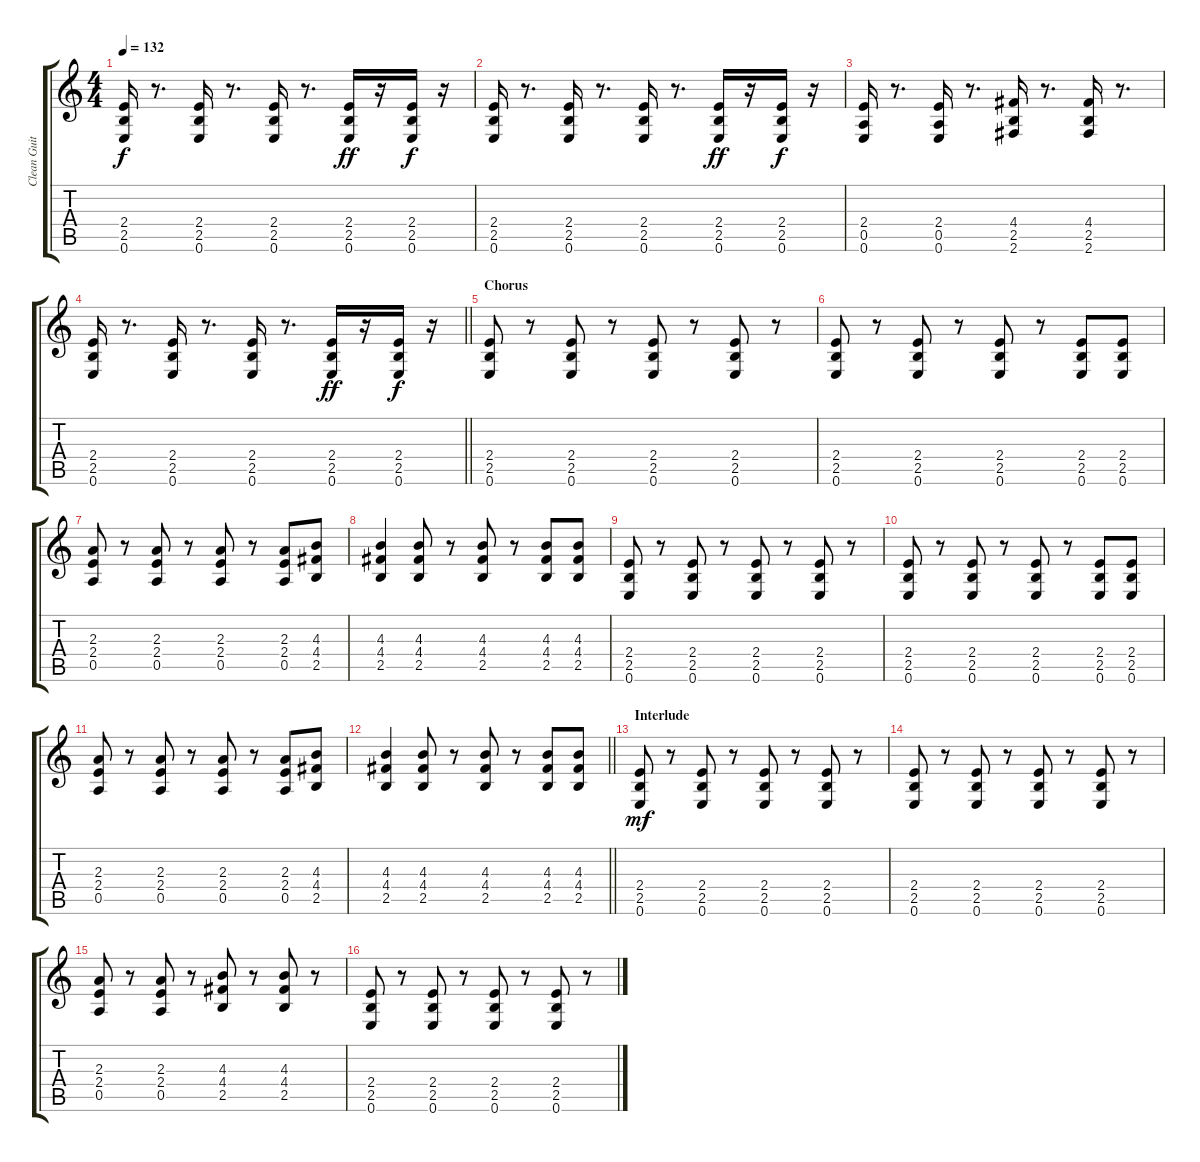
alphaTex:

\track ("Clean Guitar" "Clean Guit") {instrument electricguitarclean}
\staff {score tabs}
\tuning (E4 B3 G3 D3 A2 E2) {hide}
\ts (4 4)
\tempo 132
\clef g2
\ks c
(2.4 2.5 0.6).16{dy f} r.8{d} (2.4 2.5 0.6).16 r.8{d} (2.4 2.5 0.6).16 r.8{d} (2.4 2.5 0.6).16{dy ff} r.16 (2.4 2.5 0.6).16{dy f} r.16 |
(2.4 2.5 0.6).16 r.8{d} (2.4 2.5 0.6).16 r.8{d} (2.4 2.5 0.6).16 r.8{d} (2.4 2.5 0.6).16{dy ff} r.16 (2.4 2.5 0.6).16{dy f} r.16 |
(2.4 0.5 0.6).16 r.8{d} (2.4 0.5 0.6).16 r.8{d} (4.4 2.5 2.6).16 r.8{d} (4.4 2.5 2.6).16 r.8{d} |
\barLineRight lightlight
(2.4 2.5 0.6).16 r.8{d} (2.4 2.5 0.6).16 r.8{d} (2.4 2.5 0.6).16 r.8{d} (2.4 2.5 0.6).16{dy ff} r.16 (2.4 2.5 0.6).16{dy f} r.16 |
\section ("" "Chorus")
(2.4 2.5 0.6).8 r.8 (2.4 2.5 0.6).8 r.8 (2.4 2.5 0.6).8 r.8 (2.4 2.5 0.6).8 r.8 |
(2.4 2.5 0.6).8 r.8 (2.4 2.5 0.6).8 r.8 (2.4 2.5 0.6).8 r.8 (2.4 2.5 0.6).8 (2.4 2.5 0.6).8 |
(2.3 2.4 0.5).8 r.8 (2.3 2.4 0.5).8 r.8 (2.3 2.4 0.5).8 r.8 (2.3 2.4 0.5).8 (4.3 4.4 2.5).8 |
(4.3 4.4 2.5).4 (4.3 4.4 2.5).8 r.8 (4.3 4.4 2.5).8 r.8 (4.3 4.4 2.5).8 (4.3 4.4 2.5).8 |
(2.4 2.5 0.6).8 r.8 (2.4 2.5 0.6).8 r.8 (2.4 2.5 0.6).8 r.8 (2.4 2.5 0.6).8 r.8 |
(2.4 2.5 0.6).8 r.8 (2.4 2.5 0.6).8 r.8 (2.4 2.5 0.6).8 r.8 (2.4 2.5 0.6).8 (2.4 2.5 0.6).8 |
(2.3 2.4 0.5).8 r.8 (2.3 2.4 0.5).8 r.8 (2.3 2.4 0.5).8 r.8 (2.3 2.4 0.5).8 (4.3 4.4 2.5).8 |
\barLineRight lightlight
(4.3 4.4 2.5).4 (4.3 4.4 2.5).8 r.8 (4.3 4.4 2.5).8 r.8 (4.3 4.4 2.5).8 (4.3 4.4 2.5).8 |
\section ("" "Interlude")
(2.4 2.5 0.6).8{dy mf} r.8 (2.4 2.5 0.6).8 r.8 (2.4 2.5 0.6).8 r.8 (2.4 2.5 0.6).8 r.8 |
(2.4 2.5 0.6).8 r.8 (2.4 2.5 0.6).8 r.8 (2.4 2.5 0.6).8 r.8 (2.4 2.5 0.6).8 r.8 |
(2.3 2.4 0.5).8 r.8 (2.3 2.4 0.5).8 r.8 (4.3 4.4 2.5).8 r.8 (4.3 4.4 2.5).8 r.8 |
(2.4 2.5 0.6).8 r.8 (2.4 2.5 0.6).8 r.8 (2.4 2.5 0.6).8 r.8 (2.4 2.5 0.6).8 r.8
